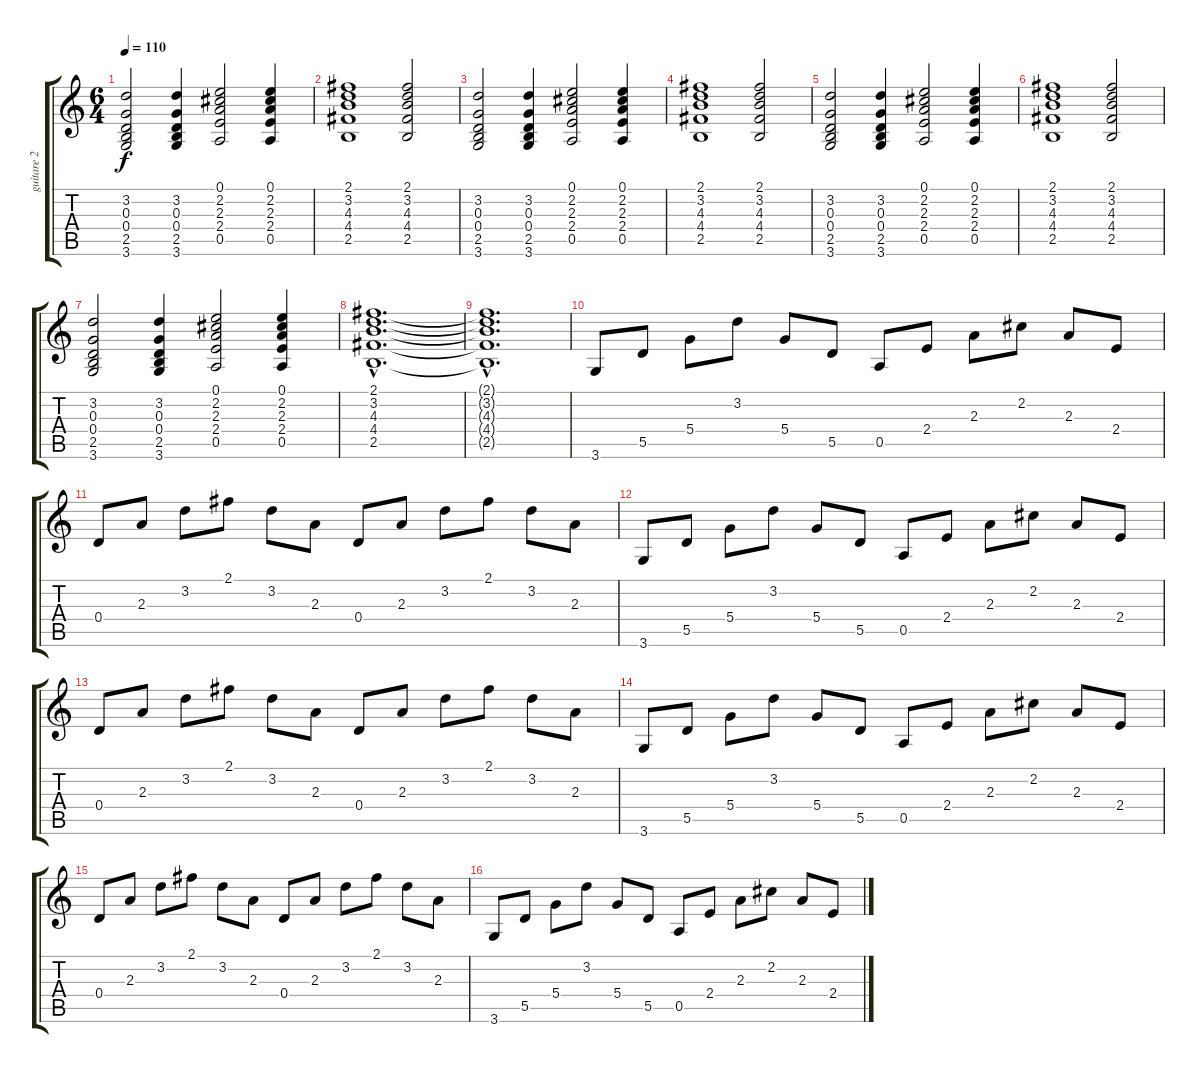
\track ("guitare 2" "guitare 2") {instrument overdrivenguitar}
\staff {score tabs}
\tuning (E4 B3 G3 D3 A2 E2) {hide}
\ts (6 4)
\tempo 110
\clef g2
\ks c
(3.2 0.3 0.4 2.5 3.6).2{dy f} (3.2 0.3 0.4 2.5 3.6).4 (0.1 2.2 2.3 2.4 0.5).2 (0.1 2.2 2.3 2.4 0.5).4 |
(2.1 3.2 4.3 4.4 2.5).1 (2.1 3.2 4.3 4.4 2.5).2 |
(3.2 0.3 0.4 2.5 3.6).2 (3.2 0.3 0.4 2.5 3.6).4 (0.1 2.2 2.3 2.4 0.5).2 (0.1 2.2 2.3 2.4 0.5).4 |
(2.1 3.2 4.3 4.4 2.5).1 (2.1 3.2 4.3 4.4 2.5).2 |
(3.2 0.3 0.4 2.5 3.6).2 (3.2 0.3 0.4 2.5 3.6).4 (0.1 2.2 2.3 2.4 0.5).2 (0.1 2.2 2.3 2.4 0.5).4 |
(2.1 3.2 4.3 4.4 2.5).1 (2.1 3.2 4.3 4.4 2.5).2 |
(3.2 0.3 0.4 2.5 3.6).2 (3.2 0.3 0.4 2.5 3.6).4 (0.1 2.2 2.3 2.4 0.5).2 (0.1 2.2 2.3 2.4 0.5).4 |
(2.1{hac} 3.2{hac} 4.3{hac} 4.4{hac} 2.5{hac}).1{d} |
(2.1{hac t} 3.2{hac t} 4.3{hac t} 4.4{hac t} 2.5{hac t}).1{d} |
3.6.8{instrument electricguitarclean} 5.5.8 5.4.8 3.2.8 5.4.8 5.5.8 0.5.8 2.4.8 2.3.8 2.2.8 2.3.8 2.4.8 |
0.4.8 2.3.8 3.2.8 2.1.8 3.2.8 2.3.8 0.4.8 2.3.8 3.2.8 2.1.8 3.2.8 2.3.8 |
3.6.8 5.5.8 5.4.8 3.2.8 5.4.8 5.5.8 0.5.8 2.4.8 2.3.8 2.2.8 2.3.8 2.4.8 |
0.4.8 2.3.8 3.2.8 2.1.8 3.2.8 2.3.8 0.4.8 2.3.8 3.2.8 2.1.8 3.2.8 2.3.8 |
3.6.8 5.5.8 5.4.8 3.2.8 5.4.8 5.5.8 0.5.8 2.4.8 2.3.8 2.2.8 2.3.8 2.4.8 |
0.4.8 2.3.8 3.2.8 2.1.8 3.2.8 2.3.8 0.4.8 2.3.8 3.2.8 2.1.8 3.2.8 2.3.8 |
3.6.8{volume 2} 5.5.8 5.4.8 3.2.8 5.4.8 5.5.8 0.5.8 2.4.8 2.3.8 2.2.8 2.3.8 2.4.8
